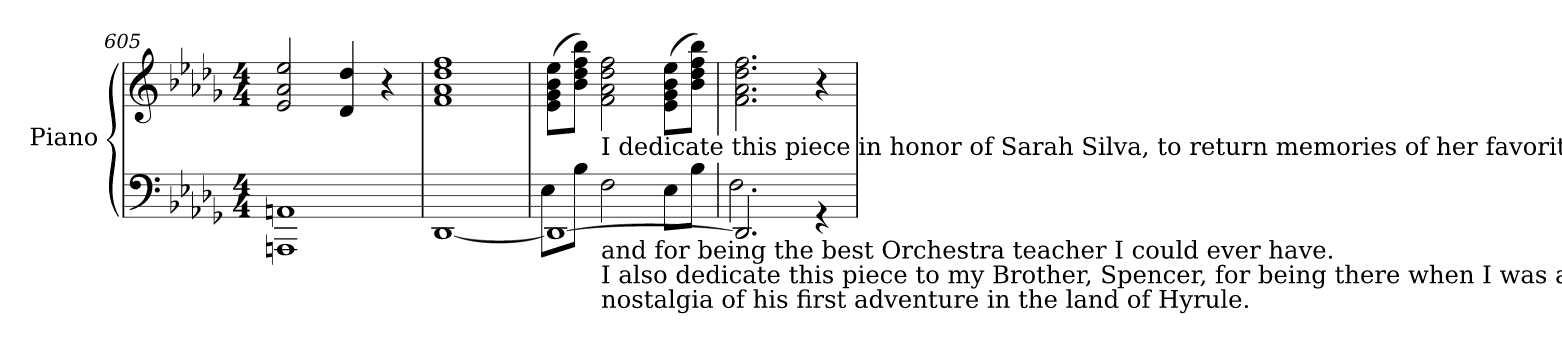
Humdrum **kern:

**kern	**kern
*part1	*part1
*staff2	*staff1
*I"Piano	*
*I'Pno.	*
*clefF4	*clefG2
*k[b-e-a-d-g-]	*k[b-e-a-d-g-]
*M4/4	*M4/4
=605	=605
1AAAn 1AAn	2e-/ 2a-/ 2ee-/
.	4d-/ 4dd-/
.	4r
=606	=606
[1DD-	1f 1a- 1dd- 1ff
!!LO:LB:g=z
=607	=607
*^	*
1DD-_	8E-\L	(8e-\ 8g-\ 8b-\ 8ee-\L
.	8B-\J	8b-\ 8dd-\ 8ff\ 8bb-\J)
!	!LO:TX:a:t=I dedicate this piece in honor of Sarah Silva, to return memories of her favorite adventure in Hyrule,	!
!	!LO:TX:b:t=and for being the best Orchestra teacher I could ever have.	!
!	!LO:TX:b:t=I also dedicate this piece to my Brother, Spencer, for being there when I was alone, and to bring back	!
!	!LO:TX:b:t=nostalgia of his first adventure in the land of Hyrule.	!
.	2F\	2f\ 2a-\ 2dd-\ 2ff\
.	8E-\L	(8e-\ 8g-\ 8b-\ 8ee-\L
.	8B-\J	8b-\ 8dd-\ 8ff\ 8bb-\J)
=608	=608	=608
2.DD-/]	2.F\	2.f\ 2.a-\ 2.dd-\ 2.ff\
4rGG	4ryy	4r
*v	*v	*
=	=
*-	*-
